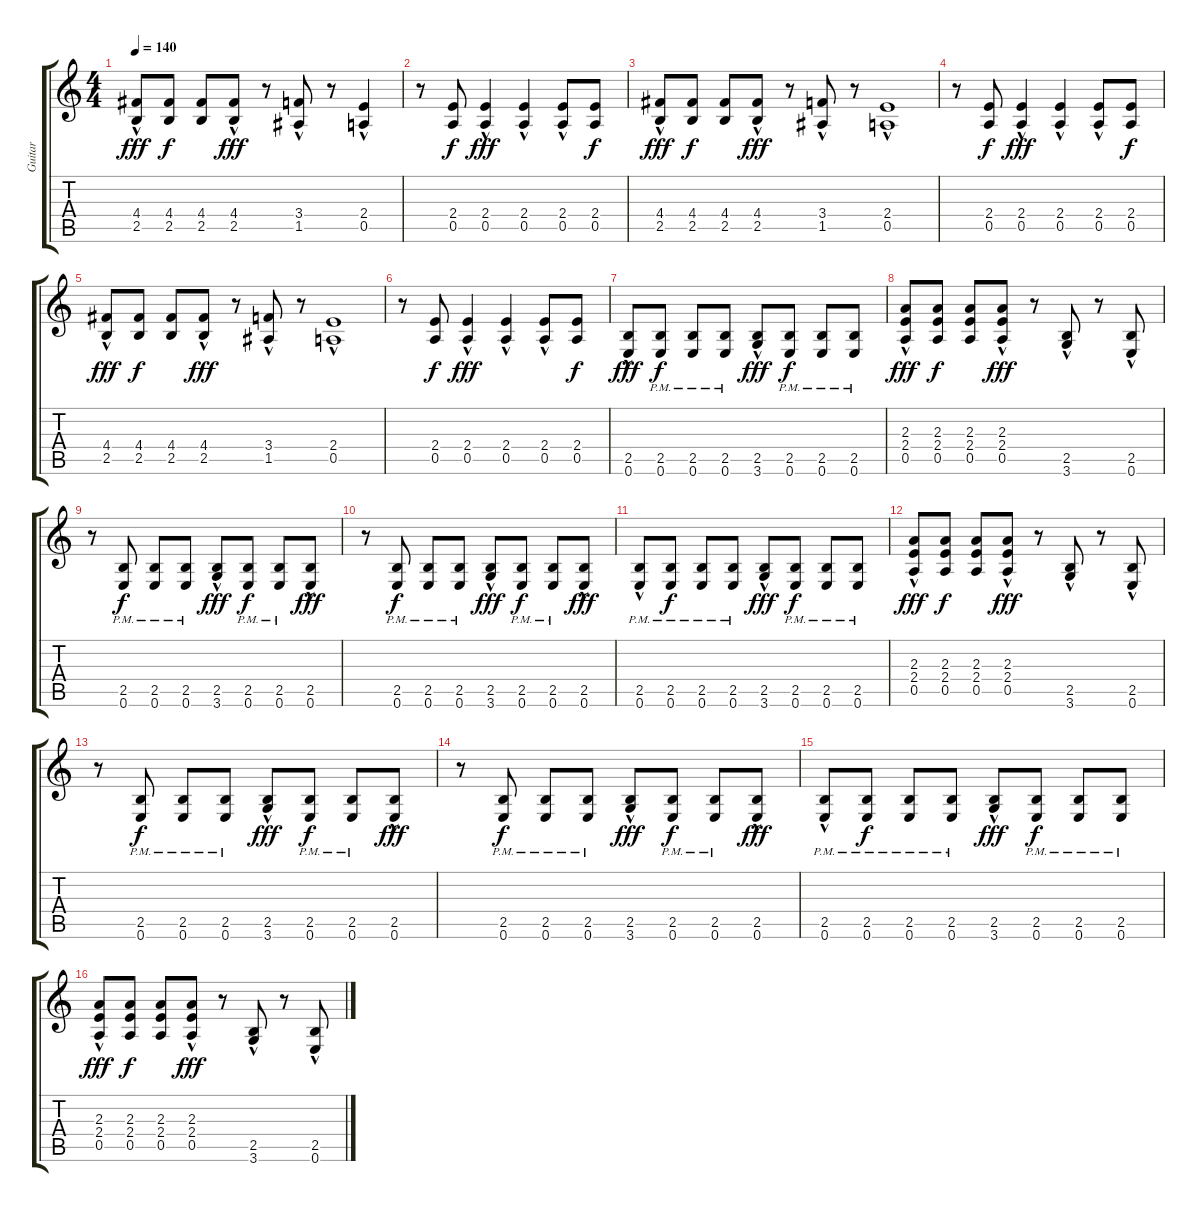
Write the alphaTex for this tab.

\track ("Guitar" "Guitar") {instrument acousticguitarsteel}
\staff {score tabs}
\tuning (E4 B3 G3 D3 A2 E2) {hide}
\ts (4 4)
\tempo 140
\clef g2
\ks c
(4.4{hac} 2.5{hac}).8{dy fff} (4.4 2.5).8{dy f} (4.4 2.5).8 (4.4{hac} 2.5{hac}).8{dy fff} r.8 (3.4{hac} 1.5{hac}).8 r.8 (2.4{hac} 0.5{hac}).4 |
r.8 (2.4 0.5).8{dy f} (2.4{hac} 0.5{hac}).4{dy fff} (2.4{hac} 0.5{hac}).4 (2.4{hac} 0.5{hac}).8 (2.4 0.5).8{dy f} |
(4.4{hac} 2.5{hac}).8{dy fff} (4.4 2.5).8{dy f} (4.4 2.5).8 (4.4{hac} 2.5{hac}).8{dy fff} r.8 (3.4{hac} 1.5{hac}).8 r.8 (2.4{hac} 0.5{hac}).1 |
r.8 (2.4 0.5).8{dy f} (2.4{hac} 0.5{hac}).4{dy fff} (2.4{hac} 0.5{hac}).4 (2.4{hac} 0.5{hac}).8 (2.4 0.5).8{dy f} |
(4.4{hac} 2.5{hac}).8{dy fff} (4.4 2.5).8{dy f} (4.4 2.5).8 (4.4{hac} 2.5{hac}).8{dy fff} r.8 (3.4{hac} 1.5{hac}).8 r.8 (2.4{hac} 0.5).1 |
r.8 (2.4 0.5).8{dy f} (2.4{hac} 0.5{hac}).4{dy fff} (2.4{hac} 0.5{hac}).4 (2.4{hac} 0.5{hac}).8 (2.4 0.5).8{dy f} |
(2.5{hac} 0.6{hac}).8{dy fff} (2.5{pm} 0.6{pm}).8{dy f} (2.5{pm} 0.6{pm}).8 (2.5{pm} 0.6{pm}).8 (2.5{hac} 3.6{hac}).8{dy fff} (2.5{pm} 0.6{pm}).8{dy f} (2.5{pm} 0.6{pm}).8 (2.5{pm} 0.6{pm}).8 |
(2.3{hac} 2.4{hac} 0.5{hac}).8{dy fff} (2.3 2.4 0.5).8{dy f} (2.3 2.4 0.5).8 (2.3{hac} 2.4{hac} 0.5{hac}).8{dy fff} r.8 (2.5{hac} 3.6{hac}).8 r.8 (2.5{hac} 0.6{hac}).8 |
r.8 (2.5{pm} 0.6{pm}).8{dy f} (2.5{pm} 0.6{pm}).8 (2.5{pm} 0.6{pm}).8 (2.5{hac} 3.6{hac}).8{dy fff} (2.5{pm} 0.6{pm}).8{dy f} (2.5{pm} 0.6{pm}).8 (2.5{hac} 0.6{hac}).8{dy fff} |
r.8 (2.5{pm} 0.6{pm}).8{dy f} (2.5{pm} 0.6{pm}).8 (2.5{pm} 0.6{pm}).8 (2.5{hac} 3.6{hac}).8{dy fff} (2.5{pm} 0.6{pm}).8{dy f} (2.5{pm} 0.6{pm}).8 (2.5{hac} 0.6{hac}).8{dy fff} |
(2.5{hac pm} 0.6{hac pm}).8 (2.5{pm} 0.6{pm}).8{dy f} (2.5{pm} 0.6{pm}).8 (2.5{pm} 0.6{pm}).8 (2.5{hac} 3.6{hac}).8{dy fff} (2.5{pm} 0.6{pm}).8{dy f} (2.5{pm} 0.6{pm}).8 (2.5{pm} 0.6{pm}).8 |
(2.3{hac} 2.4{hac} 0.5{hac}).8{dy fff} (2.3 2.4 0.5).8{dy f} (2.3 2.4 0.5).8 (2.3{hac} 2.4{hac} 0.5{hac}).8{dy fff} r.8 (2.5{hac} 3.6{hac}).8 r.8 (2.5{hac} 0.6{hac}).8 |
r.8 (2.5{pm} 0.6{pm}).8{dy f} (2.5{pm} 0.6{pm}).8 (2.5{pm} 0.6{pm}).8 (2.5{hac} 3.6{hac}).8{dy fff} (2.5{pm} 0.6{pm}).8{dy f} (2.5{pm} 0.6{pm}).8 (2.5{hac} 0.6{hac}).8{dy fff} |
r.8 (2.5{pm} 0.6{pm}).8{dy f} (2.5{pm} 0.6{pm}).8 (2.5{pm} 0.6{pm}).8 (2.5{hac} 3.6{hac}).8{dy fff} (2.5{pm} 0.6{pm}).8{dy f} (2.5{pm} 0.6{pm}).8 (2.5{hac} 0.6{hac}).8{dy fff} |
(2.5{hac pm} 0.6{hac pm}).8 (2.5{pm} 0.6{pm}).8{dy f} (2.5{pm} 0.6{pm}).8 (2.5{pm} 0.6{pm}).8 (2.5{hac} 3.6{hac}).8{dy fff} (2.5{pm} 0.6{pm}).8{dy f} (2.5{pm} 0.6{pm}).8 (2.5{pm} 0.6{pm}).8 |
(2.3{hac} 2.4{hac} 0.5{hac}).8{dy fff} (2.3 2.4 0.5).8{dy f} (2.3 2.4 0.5).8 (2.3{hac} 2.4{hac} 0.5{hac}).8{dy fff} r.8 (2.5{hac} 3.6{hac}).8 r.8 (2.5{hac} 0.6{hac}).8
